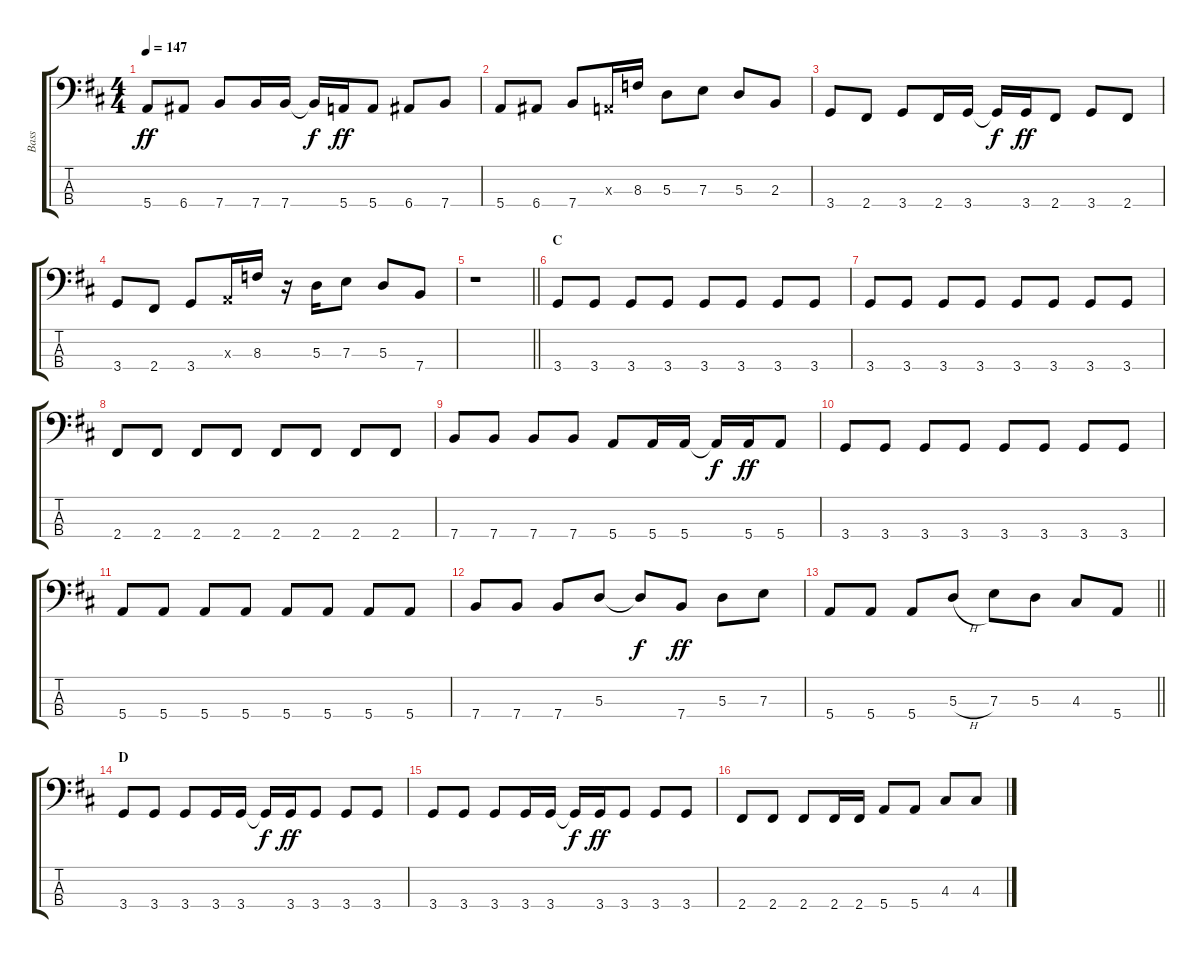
\track ("Bass" "Bass") {instrument electricbasspick}
\staff {score tabs}
\tuning (G2 D2 A1 E1) {hide}
\ts (4 4)
\tempo 147
\clef f4
\ks d
5.4.8{dy ff} 6.4.8 7.4.8 7.4.16 7.4.16 7.4{t}.16{dy f} 5.4.16{dy ff} 5.4.8 6.4.8 7.4.8 |
5.4.8 6.4.8 7.4.8 0.3{x}.16 8.3.16 5.3.8 7.3.8 5.3.8 2.3.8 |
3.4.8 2.4.8 3.4.8 2.4.16 3.4.16 3.4{t}.16{dy f} 3.4.16{dy ff} 2.4.8 3.4.8 2.4.8 |
3.4.8 2.4.8 3.4.8 0.3{x}.16 8.3.16 r.16 5.3.16 7.3.8 5.3.8 7.4.8 |
\barLineRight lightlight
r.1 |
\section ("" "C")
3.4.8 3.4.8 3.4.8 3.4.8 3.4.8 3.4.8 3.4.8 3.4.8 |
3.4.8 3.4.8 3.4.8 3.4.8 3.4.8 3.4.8 3.4.8 3.4.8 |
2.4.8 2.4.8 2.4.8 2.4.8 2.4.8 2.4.8 2.4.8 2.4.8 |
7.4.8 7.4.8 7.4.8 7.4.8 5.4.8 5.4.16 5.4.16 5.4{t}.16{dy f} 5.4.16{dy ff} 5.4.8 |
3.4.8 3.4.8 3.4.8 3.4.8 3.4.8 3.4.8 3.4.8 3.4.8 |
5.4.8 5.4.8 5.4.8 5.4.8 5.4.8 5.4.8 5.4.8 5.4.8 |
7.4.8 7.4.8 7.4.8 5.3.8 5.3{t}.8{dy f} 7.4.8{dy ff} 5.3.8 7.3.8 |
\barLineRight lightlight
5.4.8 5.4.8 5.4.8 5.3{h}.8 7.3.8 5.3.8 4.3.8 5.4.8 |
\section ("" "D")
3.4.8 3.4.8 3.4.8 3.4.16 3.4.16 3.4{t}.16{dy f} 3.4.16{dy ff} 3.4.8 3.4.8 3.4.8 |
3.4.8 3.4.8 3.4.8 3.4.16 3.4.16 3.4{t}.16{dy f} 3.4.16{dy ff} 3.4.8 3.4.8 3.4.8 |
2.4.8 2.4.8 2.4.8 2.4.16 2.4.16 5.4.8 5.4.8 4.3.8 4.3.8
